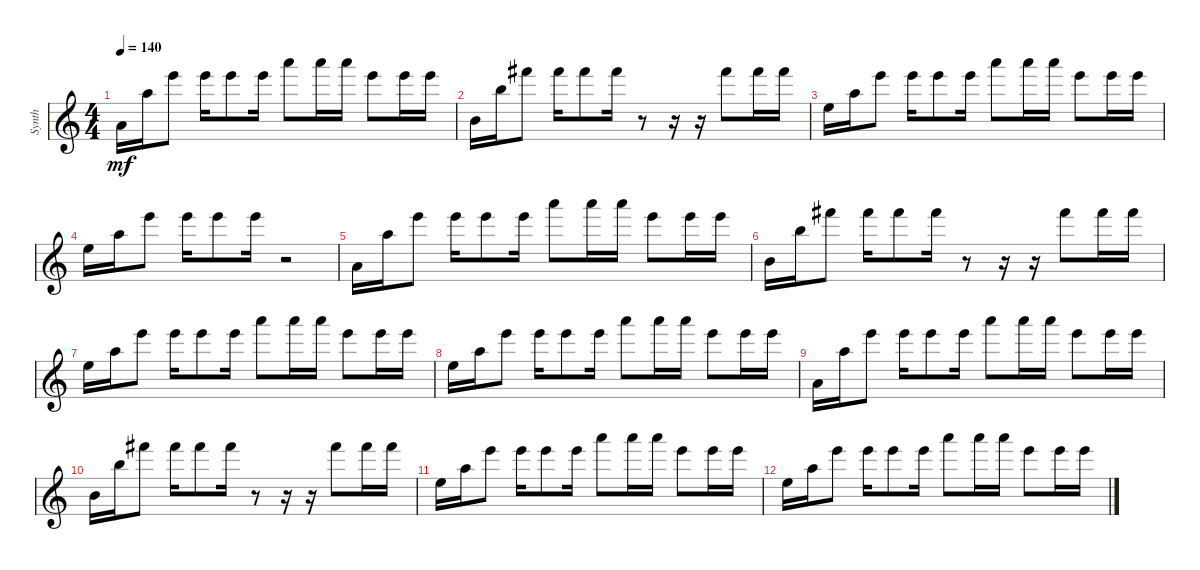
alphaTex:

\track ("Synth" "Synth") {instrument acousticgrandpiano}
\staff {score}
\tuning (E4 B3 G3 D3 A2 E2 B1) {hide}
\ts (4 4)
\tempo 140
\clef g2
\ks c
5.1.16{dy mf instrument acousticgrandpiano} 17.1.16 24.1.8 24.1.16 24.1.8 24.1.16 29.1.8 29.1.16 29.1.16 24.1.8 24.1.16 24.1.16 |
7.1.16 19.1.16 26.1.8 26.1.16 26.1.8 26.1.16 r.8 r.16 r.16 26.1.8 26.1.16 26.1.16 |
12.1.16 17.1.16 24.1.8 24.1.16 24.1.8 24.1.16 29.1.8 29.1.16 29.1.16 24.1.8 24.1.16 24.1.16 |
12.1.16 17.1.16 24.1.8 24.1.16 24.1.8 24.1.16 r.2 |
5.1.16 17.1.16 24.1.8 24.1.16 24.1.8 24.1.16 29.1.8 29.1.16 29.1.16 24.1.8 24.1.16 24.1.16 |
7.1.16 19.1.16 26.1.8 26.1.16 26.1.8 26.1.16 r.8 r.16 r.16 26.1.8 26.1.16 26.1.16 |
12.1.16 17.1.16 24.1.8 24.1.16 24.1.8 24.1.16 29.1.8 29.1.16 29.1.16 24.1.8 24.1.16 24.1.16 |
12.1.16 17.1.16 24.1.8 24.1.16 24.1.8 24.1.16 29.1.8 29.1.16 29.1.16 24.1.8 24.1.16 24.1.16 |
5.1.16 17.1.16 24.1.8 24.1.16 24.1.8 24.1.16 29.1.8 29.1.16 29.1.16 24.1.8 24.1.16 24.1.16 |
7.1.16 19.1.16 26.1.8 26.1.16 26.1.8 26.1.16 r.8 r.16 r.16 26.1.8 26.1.16 26.1.16 |
12.1.16 17.1.16 24.1.8 24.1.16 24.1.8 24.1.16 29.1.8 29.1.16 29.1.16 24.1.8 24.1.16 24.1.16 |
12.1.16 17.1.16 24.1.8 24.1.16 24.1.8 24.1.16 29.1.8 29.1.16 29.1.16 24.1.8 24.1.16 24.1.16
